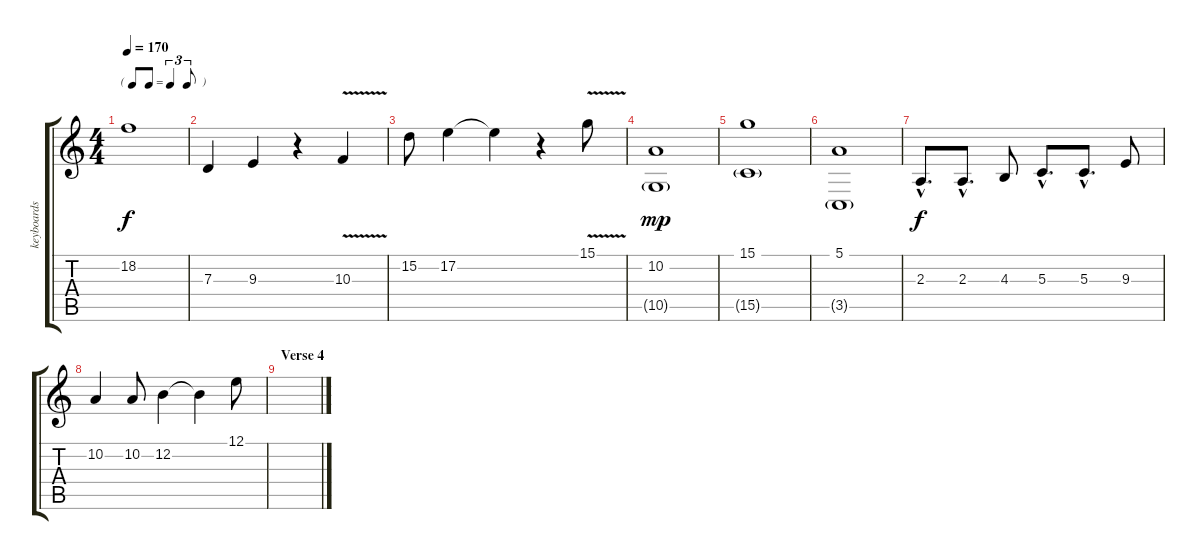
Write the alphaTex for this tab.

\track ("keyboards + vocals" "keyboards ") {instrument frenchhorn}
\staff {score tabs}
\tuning (E4 B3 G3 D3 A2 E2) {hide}
\ts (4 4)
\tf triplet8th
\tempo 170
\clef g2
\ks c
18.2.1{dy f} |
7.3.4 9.3.4 r.4 10.3{v}.4 |
15.2.8 17.2.4 17.2{t}.4 r.4 15.1{v}.8 |
(10.2 10.5{g}).1{dy mp} |
(15.1 15.5{g}).1 |
(5.1 3.5{g}).1 |
2.3{hac}.8{d dy f} 2.3{hac}.8{d} 4.3.8 5.3{hac}.8{d} 5.3{hac}.8{d} 9.3.8 |
10.2.4 10.2.8 12.2.4 12.2{t}.4 12.1.8 |
\section ("" "Verse 4")
